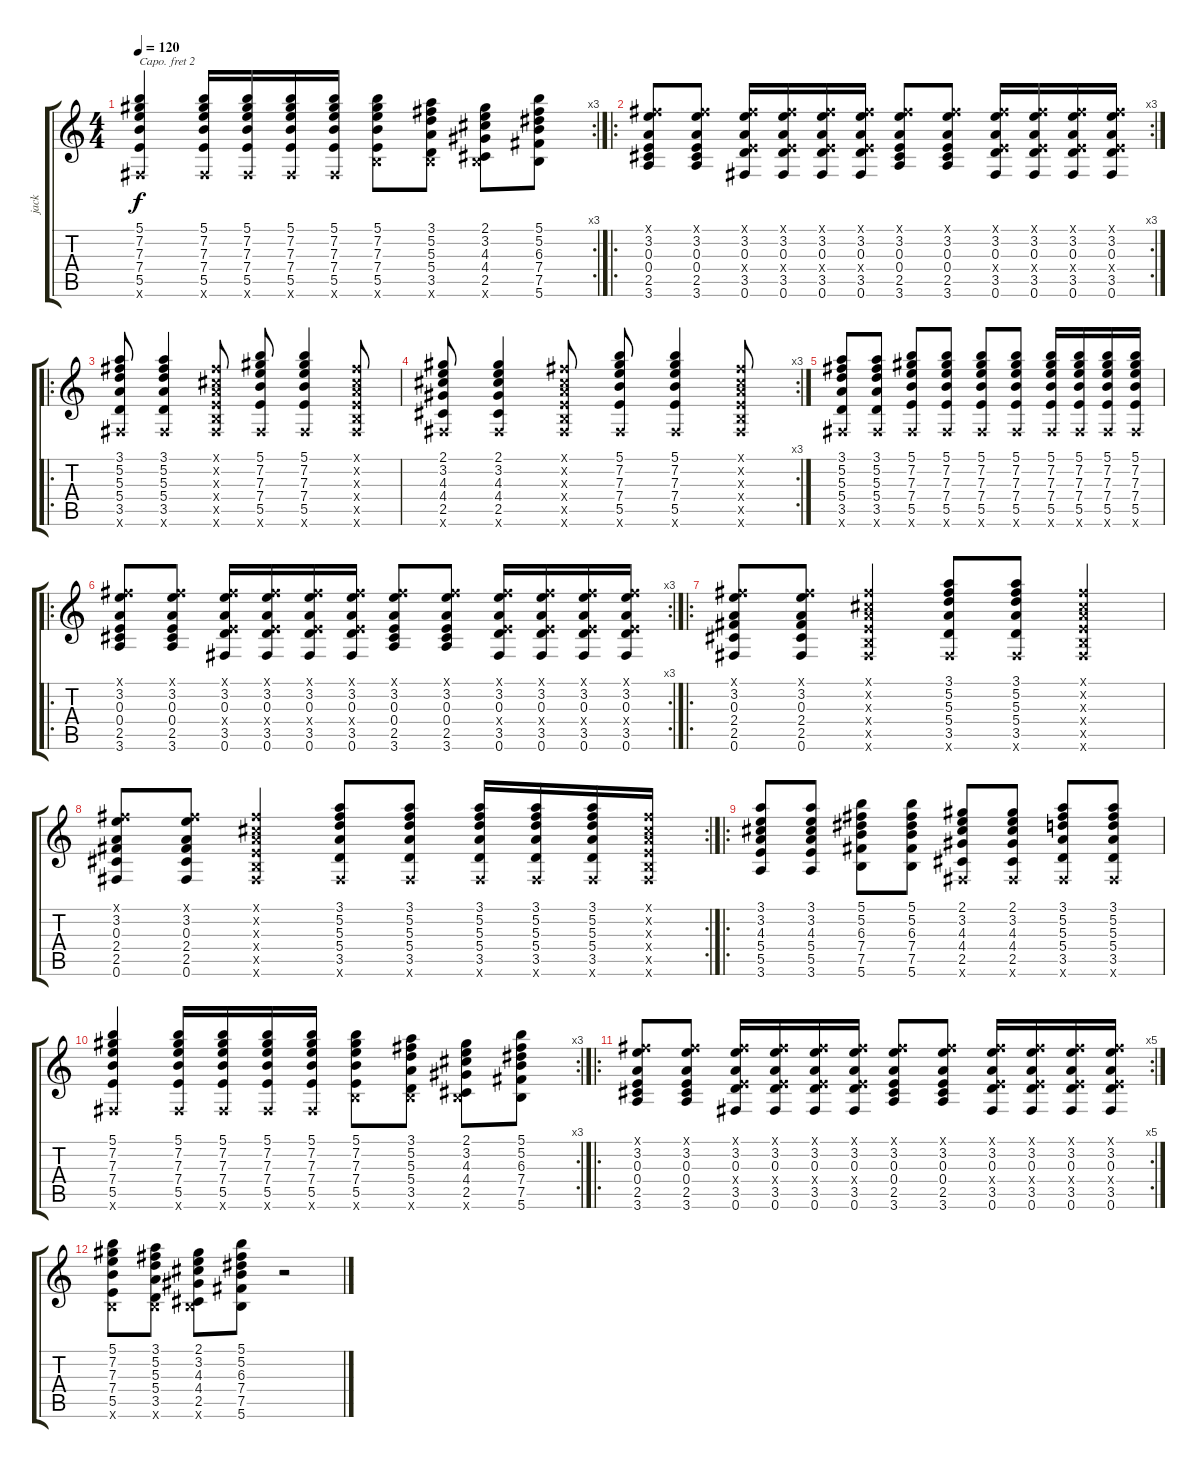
\track ("jack" "jack") {instrument acousticguitarsteel}
\staff {score tabs}
\capo 2
\tuning (E4 B3 G3 D3 A2 E2) {hide}
\rc 3
\ts (4 4)
\tempo 120
\clef g2
\ks c
(5.1 7.2 7.3 7.4 5.5 0.6{x}).4{dy f} (5.1 7.2 7.3 7.4 5.5 0.6{x}).16 (5.1 7.2 7.3 7.4 5.5 0.6{x}).16 (5.1 7.2 7.3 7.4 5.5 0.6{x}).16 (5.1 7.2 7.3 7.4 5.5 0.6{x}).16 (5.1 7.2 7.3 7.4 5.5 5.6{x}).8 (3.1 5.2 5.3 5.4 3.5 5.6{x}).8 (2.1 3.2 4.3 4.4 2.5 5.6{x}).8 (5.1 5.2 6.3 7.4 7.5 5.6).8 |
\ro
\rc 3
(0.1{x} 3.2 0.3 0.4 2.5 3.6).8 (0.1{x} 3.2 0.3 0.4 2.5 3.6).8 (0.1{x} 3.2 0.3 0.4{x} 3.5 0.6).16 (0.1{x} 3.2 0.3 0.4{x} 3.5 0.6).16 (0.1{x} 3.2 0.3 0.4{x} 3.5 0.6).16 (0.1{x} 3.2 0.3 0.4{x} 3.5 0.6).16 (0.1{x} 3.2 0.3 0.4 2.5 3.6).8 (0.1{x} 3.2 0.3 0.4 2.5 3.6).8 (0.1{x} 3.2 0.3 0.4{x} 3.5 0.6).16 (0.1{x} 3.2 0.3 0.4{x} 3.5 0.6).16 (0.1{x} 3.2 0.3 0.4{x} 3.5 0.6).16 (0.1{x} 3.2 0.3 0.4{x} 3.5 0.6).16 |
\ro
(3.1 5.2 5.3 5.4 3.5 0.6{x}).8 (3.1 5.2 5.3 5.4 3.5 0.6{x}).4 (0.1{x} 0.2{x} 0.3{x} 0.4{x} 0.5{x} 0.6{x}).8 (5.1 7.2 7.3 7.4 5.5 0.6{x}).8 (5.1 7.2 7.3 7.4 5.5 0.6{x}).4 (0.1{x} 0.2{x} 0.3{x} 0.4{x} 0.5{x} 0.6{x}).8 |
\rc 3
(2.1 3.2 4.3 4.4 2.5 0.6{x}).8 (2.1 3.2 4.3 4.4 2.5 0.6{x}).4 (0.1{x} 0.2{x} 0.3{x} 0.4{x} 0.5{x} 0.6{x}).8 (5.1 7.2 7.3 7.4 5.5 0.6{x}).8 (5.1 7.2 7.3 7.4 5.5 0.6{x}).4 (0.1{x} 0.2{x} 0.3{x} 0.4{x} 0.5{x} 0.6{x}).8 |
(3.1 5.2 5.3 5.4 3.5 0.6{x}).8 (3.1 5.2 5.3 5.4 3.5 0.6{x}).8 (5.1 7.2 7.3 7.4 5.5 0.6{x}).8 (5.1 7.2 7.3 7.4 5.5 0.6{x}).8 (5.1 7.2 7.3 7.4 5.5 0.6{x}).8 (5.1 7.2 7.3 7.4 5.5 0.6{x}).8 (5.1 7.2 7.3 7.4 5.5 0.6{x}).16 (5.1 7.2 7.3 7.4 5.5 0.6{x}).16 (5.1 7.2 7.3 7.4 5.5 0.6{x}).16 (5.1 7.2 7.3 7.4 5.5 0.6{x}).16 |
\ro
\rc 3
(0.1{x} 3.2 0.3 0.4 2.5 3.6).8 (0.1{x} 3.2 0.3 0.4 2.5 3.6).8 (0.1{x} 3.2 0.3 0.4{x} 3.5 0.6).16 (0.1{x} 3.2 0.3 0.4{x} 3.5 0.6).16 (0.1{x} 3.2 0.3 0.4{x} 3.5 0.6).16 (0.1{x} 3.2 0.3 0.4{x} 3.5 0.6).16 (0.1{x} 3.2 0.3 0.4 2.5 3.6).8 (0.1{x} 3.2 0.3 0.4 2.5 3.6).8 (0.1{x} 3.2 0.3 0.4{x} 3.5 0.6).16 (0.1{x} 3.2 0.3 0.4{x} 3.5 0.6).16 (0.1{x} 3.2 0.3 0.4{x} 3.5 0.6).16 (0.1{x} 3.2 0.3 0.4{x} 3.5 0.6).16 |
\ro
(0.1{x} 3.2 0.3 2.4 2.5 0.6).8 (0.1{x} 3.2 0.3 2.4 2.5 0.6).8 (0.1{x} 0.2{x} 0.3{x} 0.4{x} 0.5{x} 0.6{x}).4 (3.1 5.2 5.3 5.4 3.5 0.6{x}).8 (3.1 5.2 5.3 5.4 3.5 0.6{x}).8 (0.1{x} 0.2{x} 0.3{x} 0.4{x} 0.5{x} 0.6{x}).4 |
\rc 2
(0.1{x} 3.2 0.3 2.4 2.5 0.6).8 (0.1{x} 3.2 0.3 2.4 2.5 0.6).8 (0.1{x} 0.2{x} 0.3{x} 0.4{x} 0.5{x} 0.6{x}).4 (3.1 5.2 5.3 5.4 3.5 0.6{x}).8 (3.1 5.2 5.3 5.4 3.5 0.6{x}).8 (3.1 5.2 5.3 5.4 3.5 0.6{x}).16 (3.1 5.2 5.3 5.4 3.5 0.6{x}).16 (3.1 5.2 5.3 5.4 3.5 0.6{x}).16 (0.1{x} 0.2{x} 0.3{x} 0.4{x} 0.5{x} 0.6{x}).16 |
\ro
(3.1 3.2 4.3 5.4 5.5 3.6).8 (3.1 3.2 4.3 5.4 5.5 3.6).8 (5.1 5.2 6.3 7.4 7.5 5.6).8 (5.1 5.2 6.3 7.4 7.5 5.6).8 (2.1 3.2 4.3 4.4 2.5 0.6{x}).8 (2.1 3.2 4.3 4.4 2.5 0.6{x}).8 (3.1 5.2 5.3 5.4 3.5 0.6{x}).8 (3.1 5.2 5.3 5.4 3.5 0.6{x}).8 |
\rc 3
(5.1 7.2 7.3 7.4 5.5 0.6{x}).4 (5.1 7.2 7.3 7.4 5.5 0.6{x}).16 (5.1 7.2 7.3 7.4 5.5 0.6{x}).16 (5.1 7.2 7.3 7.4 5.5 0.6{x}).16 (5.1 7.2 7.3 7.4 5.5 0.6{x}).16 (5.1 7.2 7.3 7.4 5.5 5.6{x}).8 (3.1 5.2 5.3 5.4 3.5 5.6{x}).8 (2.1 3.2 4.3 4.4 2.5 5.6{x}).8 (5.1 5.2 6.3 7.4 7.5 5.6).8 |
\ro
\rc 5
(0.1{x} 3.2 0.3 0.4 2.5 3.6).8 (0.1{x} 3.2 0.3 0.4 2.5 3.6).8 (0.1{x} 3.2 0.3 0.4{x} 3.5 0.6).16 (0.1{x} 3.2 0.3 0.4{x} 3.5 0.6).16 (0.1{x} 3.2 0.3 0.4{x} 3.5 0.6).16 (0.1{x} 3.2 0.3 0.4{x} 3.5 0.6).16 (0.1{x} 3.2 0.3 0.4 2.5 3.6).8 (0.1{x} 3.2 0.3 0.4 2.5 3.6).8 (0.1{x} 3.2 0.3 0.4{x} 3.5 0.6).16 (0.1{x} 3.2 0.3 0.4{x} 3.5 0.6).16 (0.1{x} 3.2 0.3 0.4{x} 3.5 0.6).16 (0.1{x} 3.2 0.3 0.4{x} 3.5 0.6).16 |
(5.1 7.2 7.3 7.4 5.5 5.6{x}).8 (3.1 5.2 5.3 5.4 3.5 5.6{x}).8 (2.1 3.2 4.3 4.4 2.5 5.6{x}).8 (5.1 5.2 6.3 7.4 7.5 5.6).8 r.2
